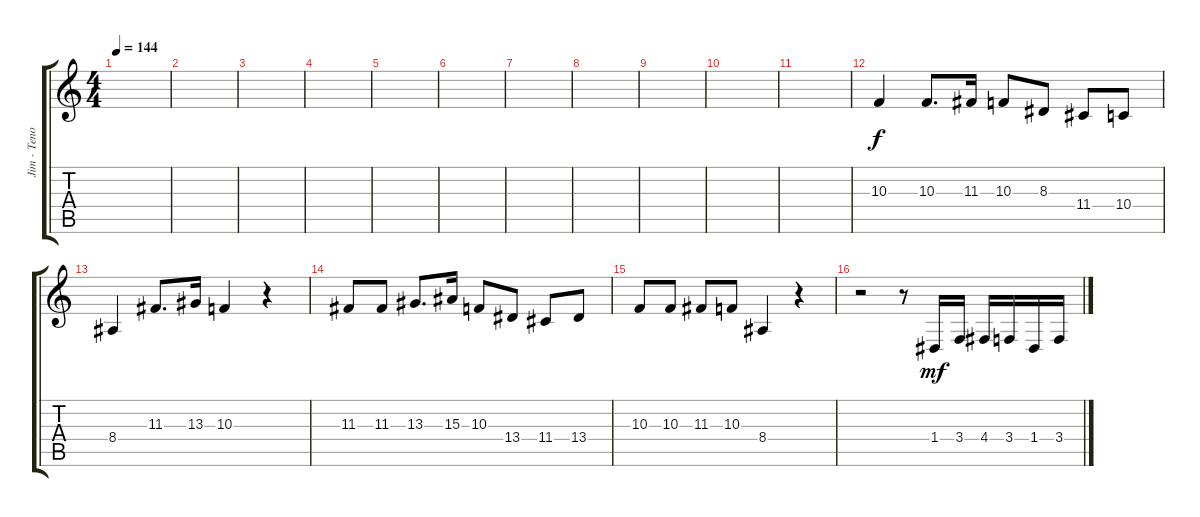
\track ("Jim - Tenor Sax" "Jim - Teno") {instrument tenorsax}
\staff {score tabs}
\tuning (E4 B3 G3 D3 A2 E2) {hide}
\ts (4 4)
\tempo 144
\clef g2
\ks c
|
|
|
|
|
|
|
|
|
|
|
10.3.4 10.3.8{d} 11.3.16 10.3.8 8.3.8 11.4.8 10.4.8 |
8.4.4 11.3.8{d} 13.3.16 10.3.4 r.4 |
11.3.8 11.3.8 13.3.8{d} 15.3.16 10.3.8 13.4.8 11.4.8 13.4.8 |
10.3.8 10.3.8 11.3.8 10.3.8 8.4.4 r.4 |
r.2 r.8 1.4.16{dy mf} 3.4.16 4.4.16 3.4.16 1.4.16 3.4.16
